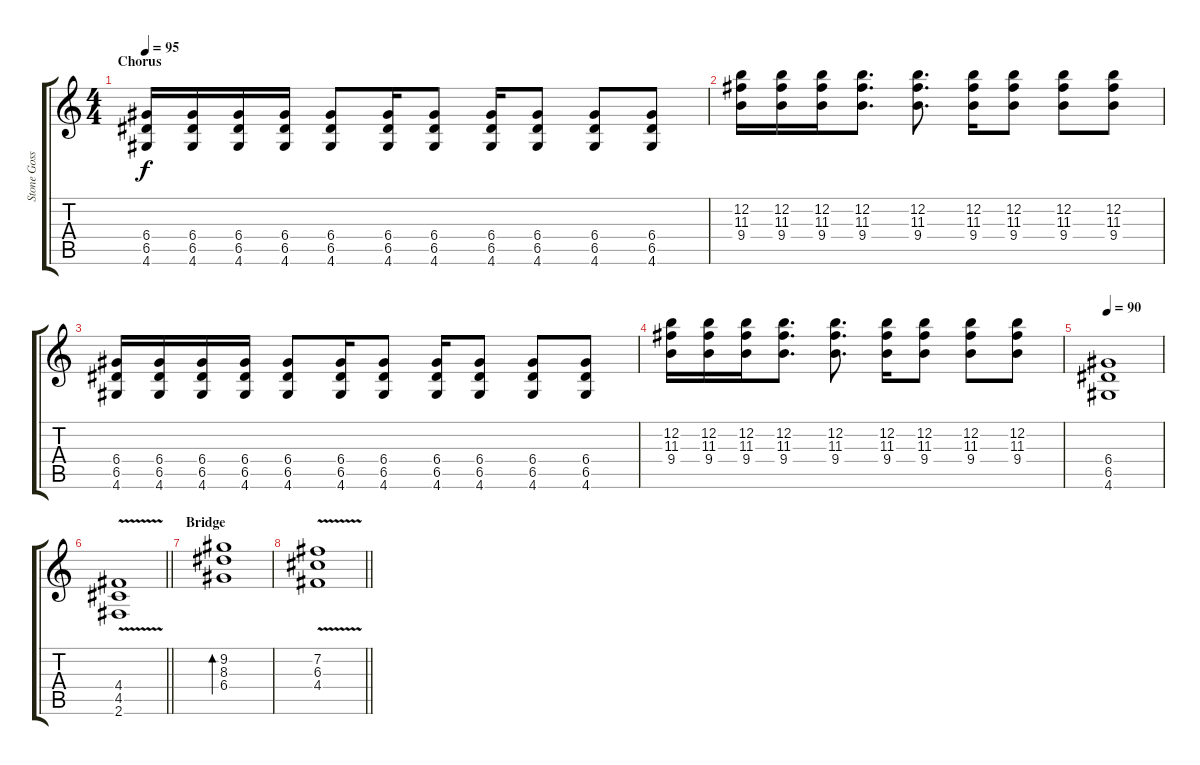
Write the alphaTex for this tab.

\track ("Stone Gossard" "Stone Goss") {instrument distortionguitar}
\staff {score tabs}
\tuning (E4 B3 G3 D3 A2 E2) {hide}
\ts (4 4)
\section ("" "Chorus")
\tempo 95
\clef g2
\ks c
(6.4 6.5 4.6).16{dy f} (6.4 6.5 4.6).16 (6.4 6.5 4.6).16 (6.4 6.5 4.6).16 (6.4 6.5 4.6).8 (6.4 6.5 4.6).16 (6.4 6.5 4.6).8 (6.4 6.5 4.6).16 (6.4 6.5 4.6).8 (6.4 6.5 4.6).8 (6.4 6.5 4.6).8 |
(12.2 11.3 9.4).16 (12.2 11.3 9.4).16 (12.2 11.3 9.4).16 (12.2 11.3 9.4).8{d} (12.2 11.3 9.4).8{d} (12.2 11.3 9.4).16 (12.2 11.3 9.4).8 (12.2 11.3 9.4).8 (12.2 11.3 9.4).8 |
(6.4 6.5 4.6).16 (6.4 6.5 4.6).16 (6.4 6.5 4.6).16 (6.4 6.5 4.6).16 (6.4 6.5 4.6).8 (6.4 6.5 4.6).16 (6.4 6.5 4.6).8 (6.4 6.5 4.6).16 (6.4 6.5 4.6).8 (6.4 6.5 4.6).8 (6.4 6.5 4.6).8 |
(12.2 11.3 9.4).16 (12.2 11.3 9.4).16 (12.2 11.3 9.4).16 (12.2 11.3 9.4).8{d} (12.2 11.3 9.4).8{d} (12.2 11.3 9.4).16 (12.2 11.3 9.4).8 (12.2 11.3 9.4).8 (12.2 11.3 9.4).8 |
\tempo 90
(6.4 6.5 4.6).1 |
\barLineRight lightlight
(4.4{v} 4.5 2.6).1 |
\section ("" "Bridge")
(9.2 8.3 6.4).1{bd 240 instrument electricguitarclean} |
\barLineRight lightlight
(7.2{v} 6.3{v} 4.4{v}).1
